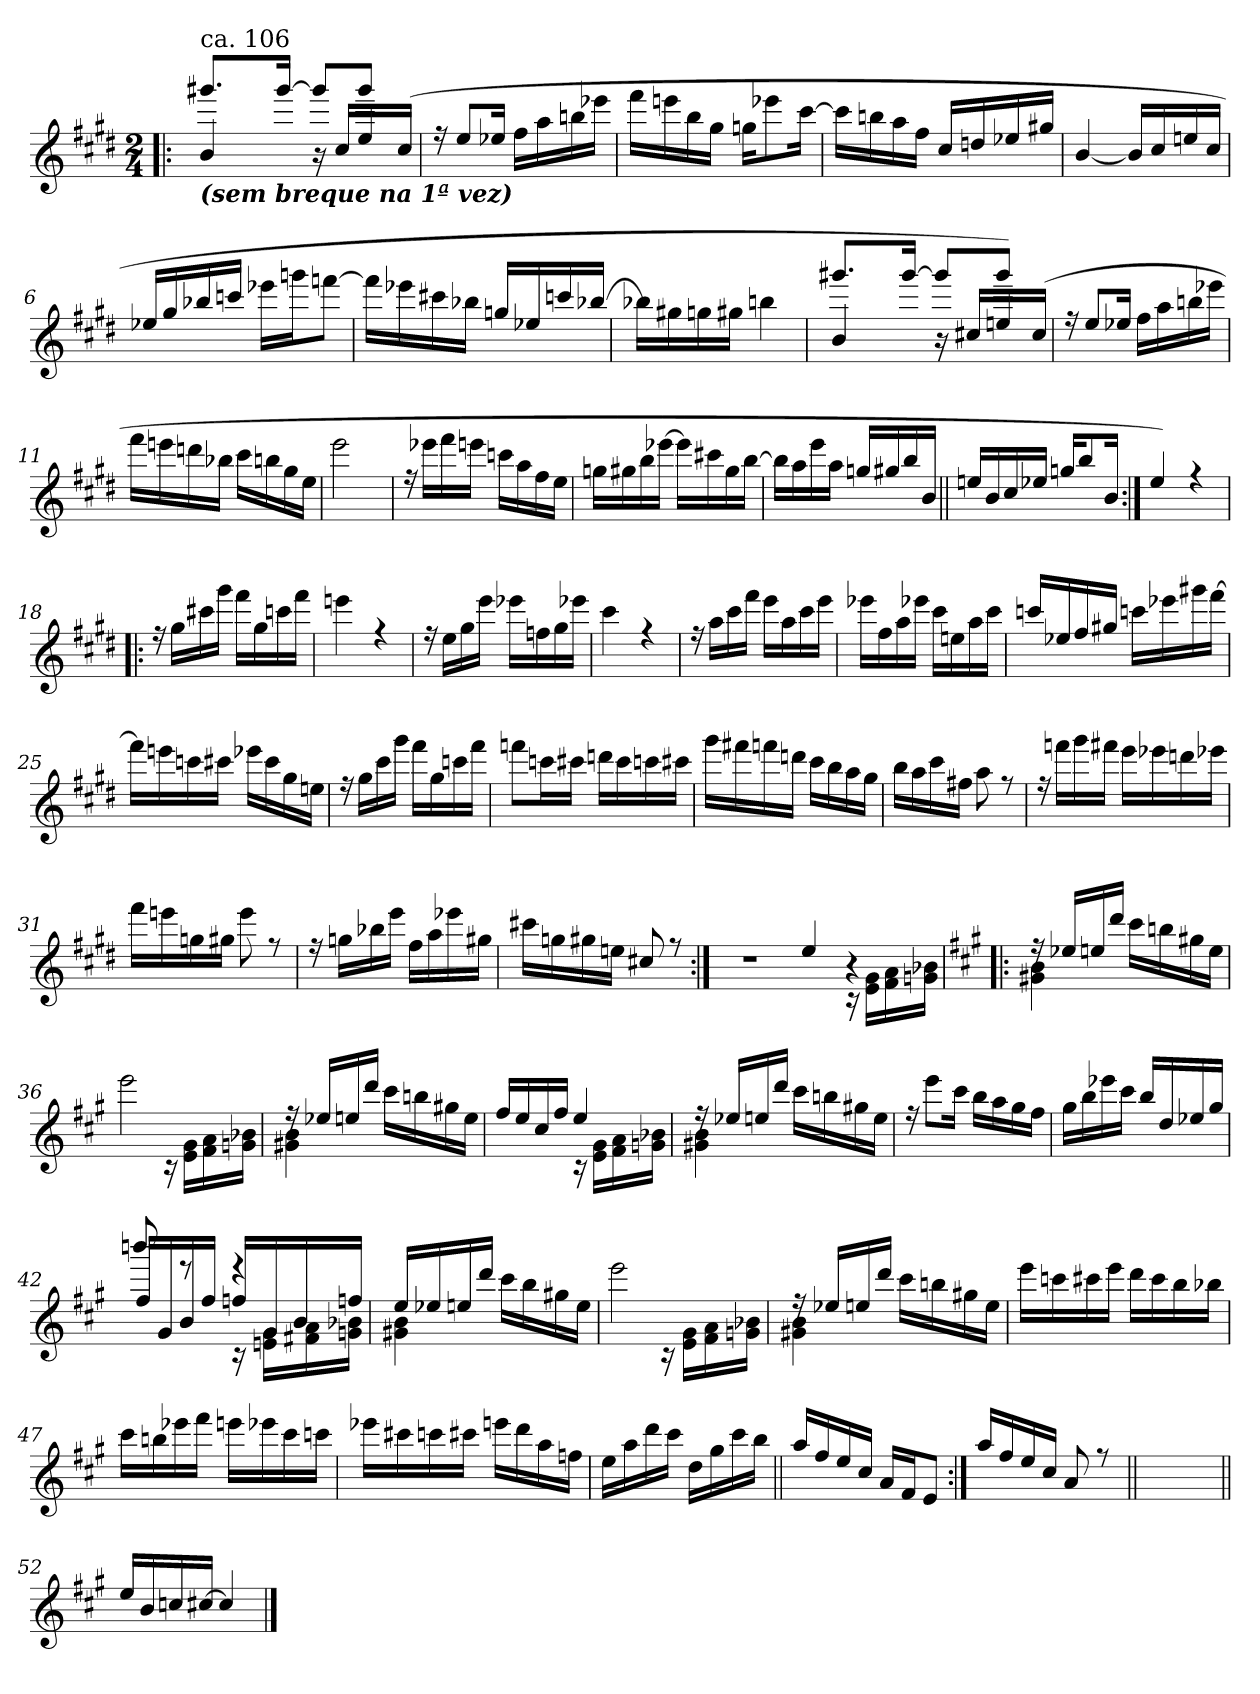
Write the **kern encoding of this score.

**kern
*part1
*staff1
*clefG2
*k[f#c#g#d#]
*E:
*M2/4
=1!|:
*^
*	*^
!LO:TX:b:Bi:t=(sem breque na 1ª vez)	!	!
!LO:TX:a:t=ca. 106	!	!
4b/	8.e/yy 8.g#/yy 8.b/yy 8.cc#/yyL	8.ggg#X!/L
.	8.e/yy 8.gn/yy 8.b-X/yy 8.cc#/yy	[>16ggg#!/Jk
16r	.	8ggg#!/L]
16cc#/LL	.	.
16ee/	8e/yy 8f#/yy 8a/yy 8cc#/yyJ	8ggg#!/J)
(>16cc#/JJ	.	.
*	*v	*v
=2	=2
16ree	4ryy
8ee/L	.
16ee-X/Jk	.
16ff#\LL	4ryy
16aa\	.
16bbn\	.
16eee-X\JJ	.
=3	=3
16fff#\LL	4ryy
16eeen\	.
16bb\	.
16gg#\JJ	.
16ggn\KL	4ryy
8eee-X\	.
[<16ccc#\Jk	.
=4	=4
16ccc#\LL]	4ryy
16bbn\	.
16aa\	.
16ff#\JJ	.
16cc#/LL	4ryy
16ddn/	.
16ee-X/	.
16gg#X/JJ	.
!!LO:LB:g=z	!!
=5	=5
[>4b/	4ryy
16b/LL]	4ryy
16cc#/	.
16een/	.
16cc#/JJ	.
=6	=6
16ee-X/LL	2ryy
16gg#/	.
16bb-X/	.
16cccn/JJ	.
16eee-X\LL	.
16gggn\J	.
[<8fffn\J	.
=7	=7
16fffn\LL]	2ryy
16eee-X\	.
16ccc#X\	.
16bb-X\JJ	.
16ggn/LL	.
16ee-X/	.
16cccn/	.
[>16bb-X/JJ	.
=8	=8
16bb-X\LL]	4ryy
16gg#X\	.
16ggn\	.
16gg#X\JJ	.
4bbn\	4ryy
!!LO:LB:g=z	!!
=9	=9
*	*^
4b/	8.e/yy 8.g#X/yy 8.b/yy 8.cc#/yyL	8.ggg#X!/L
.	8.e/yy 8.gn/yy 8.b-X/yy 8.cc#/yy	[>16ggg#!/Jk
16r	.	8ggg#!/L]
16cc#X/LL	.	.
16een/	8e/yy 8f#/yy 8a/yy 8cc#/yyJ	8ggg#!/J)
(>16cc#/JJ	.	.
*	*v	*v
=10	=10
16ree	4ryy
8ee/L	.
16ee-X/Jk	.
16ff#\LL	4ryy
16aa\	.
16bbn\	.
16eee-X\JJ	.
=11	=11
16fff#\LL	2ryy
16eeen\	.
16dddn\	.
16bb-X\JJ	.
16ccc#\LL	.
16bbn\	.
16gg#\	.
16ee\JJ	.
=12	=12
2eee\	2ryy
!!LO:LB:g=z	!!
=13	=13
16ree	2ryy
16eee-X\LL	.
16fff#\	.
16eeen\JJ	.
16cccn\LL	.
16aa\	.
16ff#\	.
16ee\JJ	.
=14	=14
16ggn\LL	4ryy
16gg#X\	.
16bb\	.
[<16eee-X\JJ	.
16eee-\LL]	4ryy
16ccc#X\	.
16gg#\	.
[<16bb\JJ	.
=15	=15
16bb\LL]	4ryy
16aa\	.
16eee\	.
16aa\JJ	.
16ggn/LL	4ryy
16gg#X/	.
16bb/	.
16b/JJ	.
=16||	=16||
16een/LL	(<2ryy
16b/	.
16cc#/	.
16ee-X/JJ	.
16ggn/KL	.
8bb/	.
16b/Jk	.
!!LO:LB:g=z	!!
=17:|!	=17:|!
4ee/)	4ryy
4ree	4ryy
=18!|:	=18!|:
16ree	4ryy
16gg#\LL	.
16ccc#X\	.
16ggg#\JJ	.
16fff#\LL	4ryy
16gg#\	.
16cccn\	.
16fff#\JJ	.
=19	=19
4eeen\	2ryy
4ree	.
=20	=20
16ree	4ryy
16ee\LL	.
16gg#\	.
16eee\JJ	.
16eee-X\LL	4ryy
16ffn\	.
16gg#\	.
16eee-X\JJ	.
=21	=21
4ccc#\	2ryy
4ree	.
!!LO:LB:g=z	!!
=22	=22
16ree	4ryy
16aa\LL	.
16ccc#\	.
16fff#\JJ	.
16eee\LL	4ryy
16aa\	.
16ccc#\	.
16eee\JJ	.
=23	=23
16eee-X\LL	4ryy
16ff#\	.
16aa\	.
16eee-X\JJ	.
16ccc#\LL	4ryy
16een\	.
16aa\	.
16ccc#\JJ	.
=24	=24
16cccn/LL	4ryy
16ee-X/	.
16ff#/	.
16gg#X/JJ	.
16cccn\LL	4ryy
16eee-X\	.
16ggg#X\	.
[<16fff#\JJ	.
=25	=25
16fff#\LL]	2ryy
16eeen\	.
16cccn\	.
16ccc#X\JJ	.
16eee-X\LL	.
16ccc#\	.
16gg#\	.
16een\JJ	.
!!LO:LB:g=z	!!
=26	=26
16ree	4ryy
16gg#\LL	.
16ccc#\	.
16ggg#\JJ	.
16fff#\LL	4ryy
16gg#\	.
16cccn\	.
16fff#\JJ	.
=27	=27
8fffn\L	2ryy
16cccn\L	.
16ccc#X\JJ	.
16dddn\LL	.
16ccc#\	.
16cccn\	.
16ccc#X\JJ	.
=28	=28
16ggg#\LL	2ryy
16fff#X\	.
16fffn\	.
16dddn\JJ	.
16ccc#\LL	.
16bb\	.
16aa\	.
16gg#\JJ	.
=29	=29
16bb\LL	2ryy
16aa\	.
16ccc#\	.
16ff#X\JJ	.
8aa\	.
8ree	.
!!LO:LB:g=z	!!
=30	=30
16ree	2ryy
16fffn\LL	.
16ggg#\	.
16fff#X\JJ	.
16eee\LL	.
16eee-X\	.
16dddn\	.
16eee-X\JJ	.
=31	=31
16fff#\LL	2ryy
16eeen\	.
16ggn\	.
16gg#X\JJ	.
8eee\	.
8ree	.
=32	=32
16ree	4ryy
16ggn\LL	.
16bb-X\	.
16eee\JJ	.
16ff#\LL	4ryy
16aa\	.
16eee-X\	.
16gg#X\JJ	.
=33	=33
16ccc#X\LL	2ryy
16ggn\	.
16gg#X\	.
16een\JJ	.
8cc#X/	.
8ree	.
*v	*v
=33X331:|!
2r
!!LO:PB:g=z
=34-
*^
*	*^
4ee/	4ryy	2ryy
4r	16rc	.
.	16e!\ 16g#!\LL	.
.	16f#!\ 16a!\	.
.	16gn!\ 16b-X!\JJ	.
=35!|:	=35!|:	=35!|:
*k[f#c#g#]	*	*
*A:	*	*
16ree	4g#X!\ 4b!\	2ryy
16ee-X/LL	.	.
16een/	.	.
16ddd/JJ	.	.
16ccc#\LL	4ryy	.
16bbn\	.	.
16gg#X\	.	.
16ee\JJ	.	.
=36	=36	=36
2eee\	4ryy	2ryy
.	16rB	.
.	16e!\ 16g#!\LL	.
.	16f#!\ 16a!\	.
.	16gn!\ 16b-X!\JJ	.
=37	=37	=37
16ree	4g#X!\ 4b!\	2ryy
16ee-X/LL	.	.
16een/	.	.
16ddd/JJ	.	.
16ccc#\LL	4ryy	.
16bbn\	.	.
16gg#X\	.	.
16ee\JJ	.	.
!!LO:LB:g=z	!!	!!
=38	=38	=38
16ff#/LL	4ryy	2ryy
16ee/	.	.
16cc#/	.	.
16ff#/JJ	.	.
4ee/	16rB	.
.	16e!\ 16g#!\LL	.
.	16f#!\ 16a!\	.
.	16gn!\ 16b-X!\JJ	.
=39	=39	=39
16ree	4g#X!\ 4b!\	2ryy
16ee-X/LL	.	.
16een/	.	.
16ddd/JJ	.	.
16ccc#\LL	4ryy	.
16bbn\	.	.
16gg#X\	.	.
16ee\JJ	.	.
*	*v	*v
=40	=40
16ree	2ryy
8eee\L	.
16ccc#\Jk	.
16bb\LL	.
16aa\	.
16gg#\	.
16ff#\JJ	.
=41	=41
16gg#\LL	4ryy
16bb\	.
16eee-X\	.
16ccc#\JJ	.
16bb/LL	4ryy
16dd/	.
16ee-X/	.
16gg#/JJ	.
!!LO:LB:g=z	!!
=42	=42
*^	*^
16ff#/LL	4ryy	8ryy	8bbbn!/
16g#/	.	.	.
16b/	.	8ryy	8reee
16ff#/JJ	.	.	.
16ffn/LL	16rB	4ryy	4reee
16g#/	16en!\ 16g#!\LL	.	.
16b/	16f#X!\ 16a!\	.	.
16ffn/JJ	16gn!\ 16b-X!\JJ	.	.
*	*	*v	*v
=43	=43	=43
16ee/LL	4g#X!\ 4b!\	2ryy
16ee-X/	.	.
16een/	.	.
16ddd/JJ	.	.
16ccc#\LL	4ryy	.
16bb\	.	.
16gg#X\	.	.
16ee\JJ	.	.
=44	=44	=44
2eee\	4ryy	2ryy
.	16rB	.
.	16e!\ 16g#!\LL	.
.	16f#!\ 16a!\	.
.	16gn!\ 16b-X!\JJ	.
=45	=45	=45
16ree	4g#X!\ 4b!\	2ryy
16ee-X/LL	.	.
16een/	.	.
16ddd/JJ	.	.
16ccc#\LL	4ryy	.
16bbn\	.	.
16gg#X\	.	.
16ee\JJ	.	.
*	*v	*v
!!LO:LB:g=z
=46	=46
16eee\LL	2ryy
16cccn\	.
16ccc#X\	.
16eee\JJ	.
16ddd\LL	.
16ccc#\	.
16bb\	.
16bb-X\JJ	.
=47	=47
16ccc#\LL	4ryy
16bbn\	.
16eee-X\	.
16fff#\JJ	.
16eeen\LL	4ryy
16eee-X\	.
16ccc#\	.
16cccn\JJ	.
=48	=48
16eee-X\LL	4ryy
16ccc#X\	.
16cccn\	.
16ccc#X\JJ	.
16eeen\LL	4ryy
16ddd\	.
16aa\	.
16ffn\JJ	.
!!LO:LB:g=z	!!
=49	=49
16ee\LL	8ryy
16aa\	.
16ddd\	8ryy
16ccc#\JJ	.
16dd\LL	8ryy
16gg#\	.
16ccc#\	8ryy
16bb\JJ	.
=50||	=50||
16aa/LL	2ryy
16ff#/	.
16ee/	.
16cc#/JJ	.
16a/LL	.
16f#/J	.
8e/J	.
=51:|!	=51:|!
16aa/LL	2ryy
16ff#/	.
16ee/	.
16cc#/JJ	.
8a/	.
8ree	.
*v	*v
=51X512||
2ryy
=52||
*^
16ee/LL	2ryy
16b/	.
16ccn/	.
[>16cc#X/JJ	.
4cc#/]	.
*v	*v
==
*-
